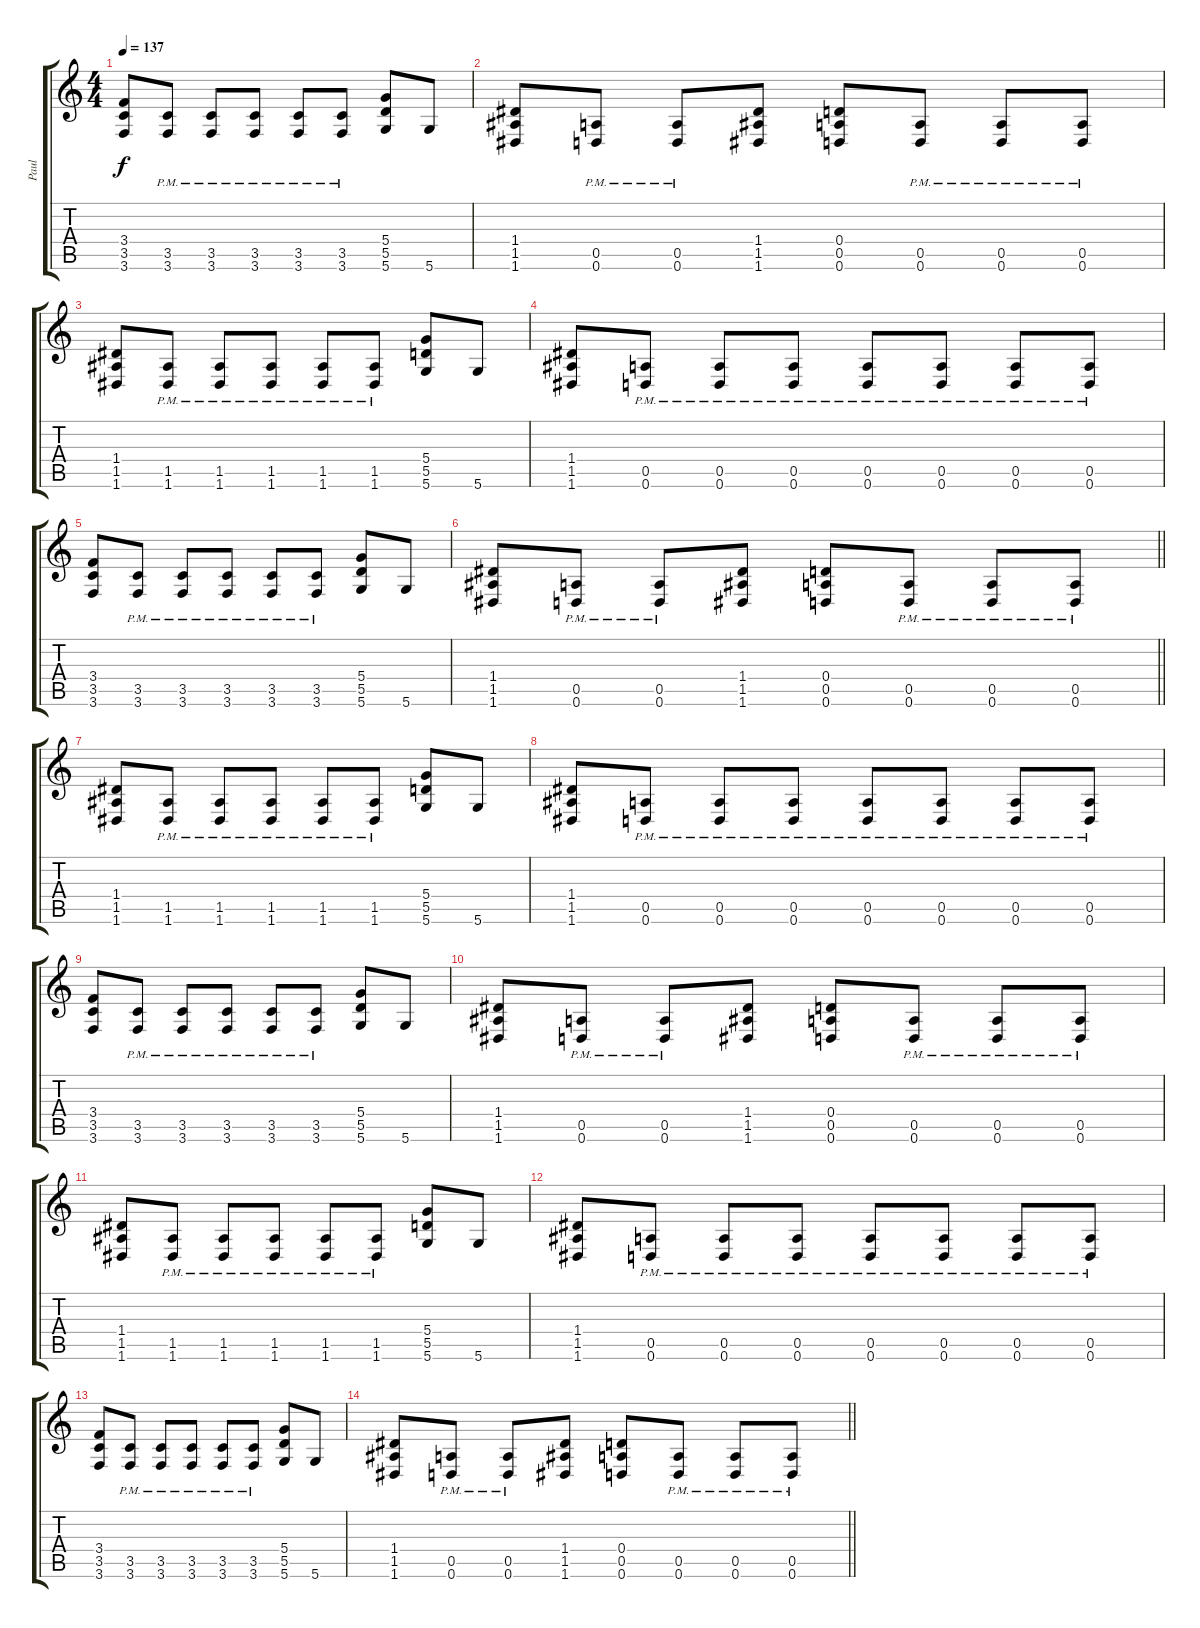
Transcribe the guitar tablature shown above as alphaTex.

\track ("Paul" "Paul") {instrument overdrivenguitar}
\staff {score tabs}
\tuning (E4 B3 G3 D3 A2 D2) {hide}
\ts (4 4)
\tempo 137
\clef g2
\ks c
(3.4 3.5 3.6).8{dy f} (3.5{pm} 3.6{pm}).8 (3.5{pm} 3.6{pm}).8 (3.5{pm} 3.6{pm}).8 (3.5{pm} 3.6{pm}).8 (3.5{pm} 3.6{pm}).8 (5.4 5.5 5.6).8 5.6.8 |
(1.4 1.5 1.6).8 (0.5{pm} 0.6{pm}).8 (0.5{pm} 0.6{pm}).8 (1.4 1.5 1.6).8 (0.4 0.5 0.6).8 (0.5{pm} 0.6{pm}).8 (0.5{pm} 0.6{pm}).8 (0.5{pm} 0.6{pm}).8 |
(1.4 1.5 1.6).8 (1.5{pm} 1.6{pm}).8 (1.5{pm} 1.6{pm}).8 (1.5{pm} 1.6{pm}).8 (1.5{pm} 1.6{pm}).8 (1.5{pm} 1.6{pm}).8 (5.4 5.5 5.6).8 5.6.8 |
(1.4 1.5 1.6).8 (0.5{pm} 0.6{pm}).8 (0.5{pm} 0.6{pm}).8 (0.5{pm} 0.6{pm}).8 (0.5{pm} 0.6{pm}).8 (0.5{pm} 0.6{pm}).8 (0.5{pm} 0.6{pm}).8 (0.5{pm} 0.6{pm}).8 |
(3.4 3.5 3.6).8 (3.5{pm} 3.6{pm}).8 (3.5{pm} 3.6{pm}).8 (3.5{pm} 3.6{pm}).8 (3.5{pm} 3.6{pm}).8 (3.5{pm} 3.6{pm}).8 (5.4 5.5 5.6).8 5.6.8 |
\barLineRight lightlight
(1.4 1.5 1.6).8 (0.5{pm} 0.6{pm}).8 (0.5{pm} 0.6{pm}).8 (1.4 1.5 1.6).8 (0.4 0.5 0.6).8 (0.5{pm} 0.6{pm}).8 (0.5{pm} 0.6{pm}).8 (0.5{pm} 0.6{pm}).8 |
(1.4 1.5 1.6).8 (1.5{pm} 1.6{pm}).8 (1.5{pm} 1.6{pm}).8 (1.5{pm} 1.6{pm}).8 (1.5{pm} 1.6{pm}).8 (1.5{pm} 1.6{pm}).8 (5.4 5.5 5.6).8 5.6.8 |
(1.4 1.5 1.6).8 (0.5{pm} 0.6{pm}).8 (0.5{pm} 0.6{pm}).8 (0.5{pm} 0.6{pm}).8 (0.5{pm} 0.6{pm}).8 (0.5{pm} 0.6{pm}).8 (0.5{pm} 0.6{pm}).8 (0.5{pm} 0.6{pm}).8 |
(3.4 3.5 3.6).8 (3.5{pm} 3.6{pm}).8 (3.5{pm} 3.6{pm}).8 (3.5{pm} 3.6{pm}).8 (3.5{pm} 3.6{pm}).8 (3.5{pm} 3.6{pm}).8 (5.4 5.5 5.6).8 5.6.8 |
(1.4 1.5 1.6).8 (0.5{pm} 0.6{pm}).8 (0.5{pm} 0.6{pm}).8 (1.4 1.5 1.6).8 (0.4 0.5 0.6).8 (0.5{pm} 0.6{pm}).8 (0.5{pm} 0.6{pm}).8 (0.5{pm} 0.6{pm}).8 |
(1.4 1.5 1.6).8 (1.5{pm} 1.6{pm}).8 (1.5{pm} 1.6{pm}).8 (1.5{pm} 1.6{pm}).8 (1.5{pm} 1.6{pm}).8 (1.5{pm} 1.6{pm}).8 (5.4 5.5 5.6).8 5.6.8 |
(1.4 1.5 1.6).8 (0.5{pm} 0.6{pm}).8 (0.5{pm} 0.6{pm}).8 (0.5{pm} 0.6{pm}).8 (0.5{pm} 0.6{pm}).8 (0.5{pm} 0.6{pm}).8 (0.5{pm} 0.6{pm}).8 (0.5{pm} 0.6{pm}).8 |
(3.4 3.5 3.6).8 (3.5{pm} 3.6{pm}).8 (3.5{pm} 3.6{pm}).8 (3.5{pm} 3.6{pm}).8 (3.5{pm} 3.6{pm}).8 (3.5{pm} 3.6{pm}).8 (5.4 5.5 5.6).8 5.6.8 |
\barLineRight lightlight
(1.4 1.5 1.6).8 (0.5{pm} 0.6{pm}).8 (0.5{pm} 0.6{pm}).8 (1.4 1.5 1.6).8 (0.4 0.5 0.6).8 (0.5{pm} 0.6{pm}).8 (0.5{pm} 0.6{pm}).8 (0.5{pm} 0.6{pm}).8
